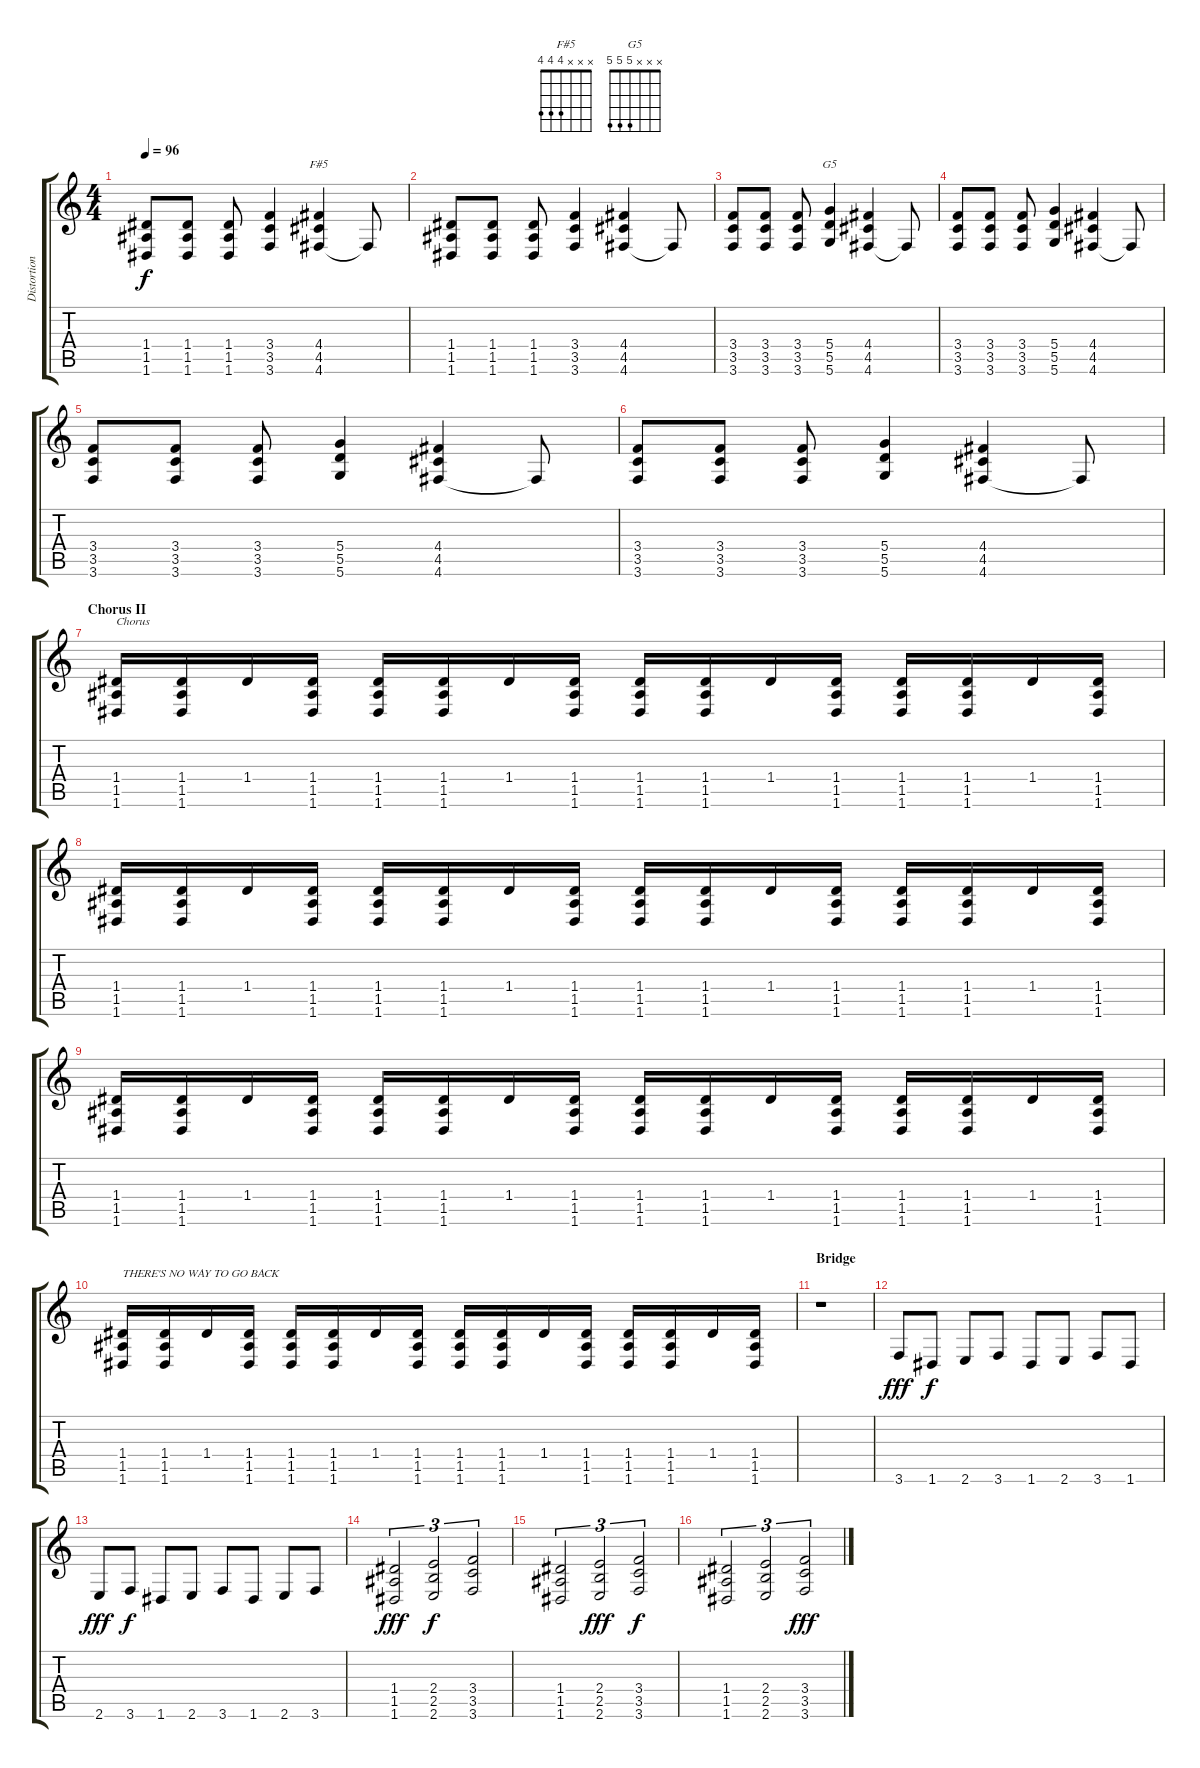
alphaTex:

\track ("Distortion Guitar" "Distortion") {instrument distortionguitar}
\staff {score tabs}
\tuning (E4 B3 G3 D3 A2 D2) {hide}
\chord ("F#5" x x x 4 4 4)
\chord ("G5" x x x 5 5 5)
\ts (4 4)
\tempo 96
\clef g2
\ks c
(1.4 1.5 1.6).8{dy f} (1.4 1.5 1.6).8 (1.4 1.5 1.6).8 (3.4 3.5 3.6).4 (4.4 4.5 4.6).4{ch "F#5"} 4.6{t}.8 |
(1.4 1.5 1.6).8 (1.4 1.5 1.6).8 (1.4 1.5 1.6).8 (3.4 3.5 3.6).4 (4.4 4.5 4.6).4 4.6{t}.8 |
(3.4 3.5 3.6).8 (3.4 3.5 3.6).8 (3.4 3.5 3.6).8 (5.4 5.5 5.6).4{ch "G5"} (4.4 4.5 4.6).4 4.6{t}.8 |
(3.4 3.5 3.6).8 (3.4 3.5 3.6).8 (3.4 3.5 3.6).8 (5.4 5.5 5.6).4 (4.4 4.5 4.6).4 4.6{t}.8 |
(3.4 3.5 3.6).8 (3.4 3.5 3.6).8 (3.4 3.5 3.6).8 (5.4 5.5 5.6).4 (4.4 4.5 4.6).4 4.6{t}.8 |
(3.4 3.5 3.6).8 (3.4 3.5 3.6).8 (3.4 3.5 3.6).8 (5.4 5.5 5.6).4 (4.4 4.5 4.6).4 4.6{t}.8 |
\section ("" "Chorus II")
(1.4 1.5 1.6).16{txt "Chorus"} (1.4 1.5 1.6).16 1.4.16 (1.4 1.5 1.6).16 (1.4 1.5 1.6).16 (1.4 1.5 1.6).16 1.4.16 (1.4 1.5 1.6).16 (1.4 1.5 1.6).16 (1.4 1.5 1.6).16 1.4.16 (1.4 1.5 1.6).16 (1.4 1.5 1.6).16 (1.4 1.5 1.6).16 1.4.16 (1.4 1.5 1.6).16 |
(1.4 1.5 1.6).16 (1.4 1.5 1.6).16 1.4.16 (1.4 1.5 1.6).16 (1.4 1.5 1.6).16 (1.4 1.5 1.6).16 1.4.16 (1.4 1.5 1.6).16 (1.4 1.5 1.6).16 (1.4 1.5 1.6).16 1.4.16 (1.4 1.5 1.6).16 (1.4 1.5 1.6).16 (1.4 1.5 1.6).16 1.4.16 (1.4 1.5 1.6).16 |
(1.4 1.5 1.6).16 (1.4 1.5 1.6).16 1.4.16 (1.4 1.5 1.6).16 (1.4 1.5 1.6).16 (1.4 1.5 1.6).16 1.4.16 (1.4 1.5 1.6).16 (1.4 1.5 1.6).16 (1.4 1.5 1.6).16 1.4.16 (1.4 1.5 1.6).16 (1.4 1.5 1.6).16 (1.4 1.5 1.6).16 1.4.16 (1.4 1.5 1.6).16 |
(1.4 1.5 1.6).16{txt "THERE'S NO WAY TO GO BACK"} (1.4 1.5 1.6).16 1.4.16 (1.4 1.5 1.6).16 (1.4 1.5 1.6).16 (1.4 1.5 1.6).16 1.4.16 (1.4 1.5 1.6).16 (1.4 1.5 1.6).16 (1.4 1.5 1.6).16 1.4.16 (1.4 1.5 1.6).16 (1.4 1.5 1.6).16 (1.4 1.5 1.6).16 1.4.16 (1.4 1.5 1.6).16 |
\section ("" "Bridge")
r.1 |
3.6.8{dy fff} 1.6.8{dy f} 2.6.8 3.6.8 1.6.8 2.6.8 3.6.8 1.6.8 |
2.6.8{dy fff} 3.6.8{dy f} 1.6.8 2.6.8 3.6.8 1.6.8 2.6.8 3.6.8 |
(1.4 1.5 1.6).2{tu (3 2) dy fff} (2.4 2.5 2.6).2{tu (3 2) dy f} (3.4 3.5 3.6).2{tu (3 2)} |
(1.4 1.5 1.6).2{tu (3 2)} (2.4 2.5 2.6).2{tu (3 2) dy fff} (3.4 3.5 3.6).2{tu (3 2) dy f} |
(1.4 1.5 1.6).2{tu (3 2)} (2.4 2.5 2.6).2{tu (3 2)} (3.4 3.5 3.6).2{tu (3 2) dy fff}
